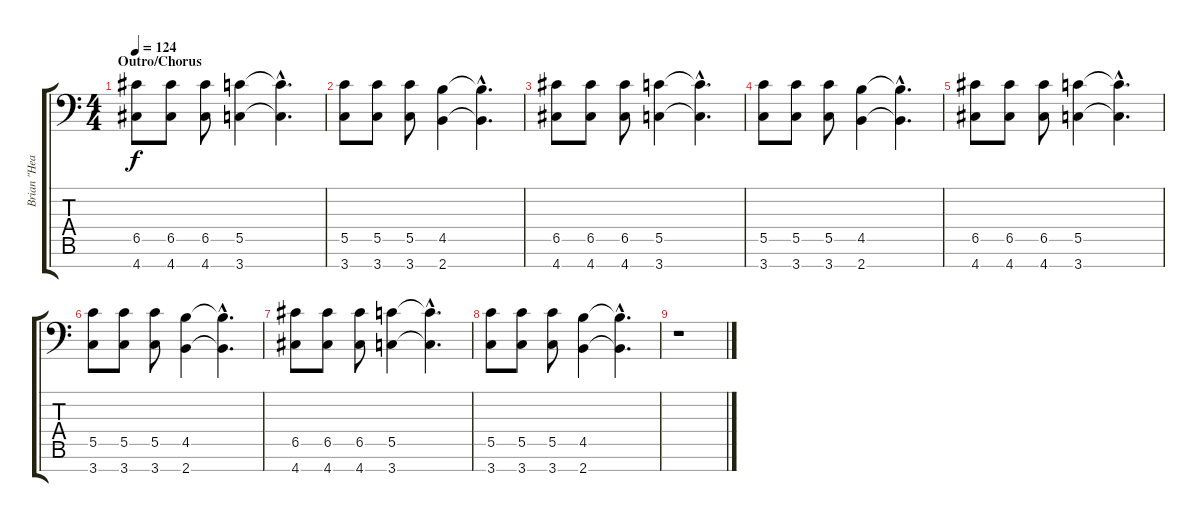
\track ("Brian \"Head\" Welch" "Brian \"Hea") {instrument distortionguitar}
\staff {score tabs}
\tuning (D4 A3 F3 C3 G2 D2 A1) {hide}
\ts (4 4)
\section ("" "Outro/Chorus")
\tempo 124
\clef f4
\ks c
(6.5 4.7).8{dy f} (6.5 4.7).8 (6.5 4.7).8 (5.5 3.7).4 (5.5{hac t} 3.7{hac t}).4{d} |
(5.5 3.7).8 (5.5 3.7).8 (5.5 3.7).8 (4.5 2.7).4 (4.5{hac t} 2.7{hac t}).4{d} |
(6.5 4.7).8 (6.5 4.7).8 (6.5 4.7).8 (5.5 3.7).4 (5.5{hac t} 3.7{hac t}).4{d} |
(5.5 3.7).8 (5.5 3.7).8 (5.5 3.7).8 (4.5 2.7).4 (4.5{hac t} 2.7{hac t}).4{d} |
(6.5 4.7).8 (6.5 4.7).8 (6.5 4.7).8 (5.5 3.7).4 (5.5{hac t} 3.7{hac t}).4{d} |
(5.5 3.7).8 (5.5 3.7).8 (5.5 3.7).8 (4.5 2.7).4 (4.5{hac t} 2.7{hac t}).4{d} |
(6.5 4.7).8 (6.5 4.7).8 (6.5 4.7).8 (5.5 3.7).4 (5.5{hac t} 3.7{hac t}).4{d} |
(5.5 3.7).8 (5.5 3.7).8 (5.5 3.7).8 (4.5 2.7).4 (4.5{hac t} 2.7{hac t}).4{d} |
r.1
